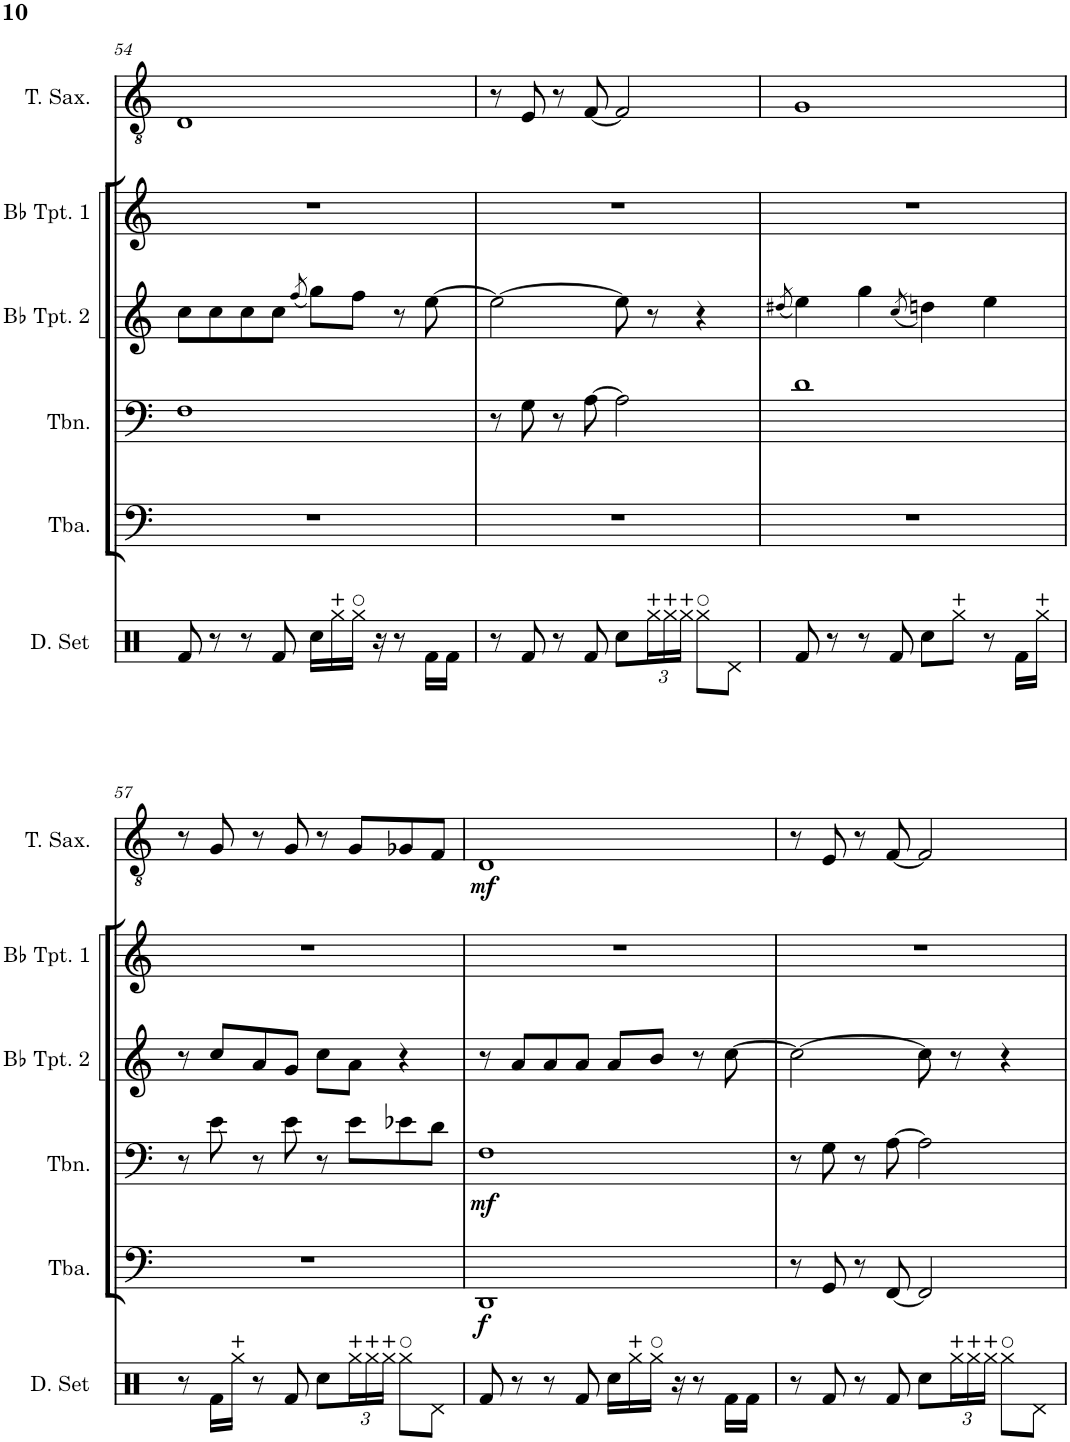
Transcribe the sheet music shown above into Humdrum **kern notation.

**kern	**kern	**dynam	**kern	**dynam	**kern	**kern	**kern	**dynam
*part6	*part5	*part5	*part4	*part4	*part3	*part2	*part1	*part1
*staff6	*staff5	*staff5	*staff4	*staff4	*staff3	*staff2	*staff1	*staff1
*I"Drumset	*I"Tuba	*	*I"Trombone	*	*I"Bb Trumpet 2	*I"Bb Trumpet 1	*I"Tenor Saxophone	*
*I'D. Set	*I'Tba.	*	*I'Tbn.	*	*I'Bb Tpt. 2	*I'Bb Tpt. 1	*I'T. Sax.	*
!!LO:PB:g=z
*clefX	*clefF4	*	*clefF4	*	*clefG2	*clefG2	*clefGv2	*
*	*	*	*	*	*ITrd1c2	*ITrd1c2	*ITrd8c14	*
*k[]	*k[]	*	*k[]	*	*k[]	*k[]	*k[]	*
*M4/4	*M4/4	*	*M4/4	*	*M4/4	*M4/4	*M4/4	*
=54	=54	=54	=54	=54	=54	=54	=54	=54
8Rf/	1r	.	1F	.	8cc\L	1r	1D	.
8r	.	.	.	.	8cc\	.	.	.
8r	.	.	.	.	8cc\	.	.	.
8Rf/	.	.	.	.	8cc\J	.	.	.
.	.	.	.	.	(8qff/	.	.	.
16Rcc\LL	.	.	.	.	8gg\L)	.	.	.
16Rgg\	.	.	.	.	.	.	.	.
16Rgg\JJ	.	.	.	.	8ff\J	.	.	.
16r	.	.	.	.	.	.	.	.
8r	.	.	.	.	8r	.	.	.
16Rf\LL	.	.	.	.	[8ee\	.	.	.
16Rf\JJ	.	.	.	.	.	.	.	.
=55	=55	=55	=55	=55	=55	=55	=55	=55
8r	1r	.	8r	.	2ee\_	1r	8r	.
8Rf/	.	.	8G\	.	.	.	8E/	.
8r	.	.	8r	.	.	.	8r	.
8Rf/	.	.	[8A\	.	.	.	[8F/	.
8Rcc\L	.	.	2A\]	.	8ee\]	.	2F/]	.
*Xbrackettup	*	*	*	*	*	*	*	*
24Rgg\L	.	.	.	.	8r	.	.	.
24Rgg\	.	.	.	.	.	.	.	.
24Rgg\JJ	.	.	.	.	.	.	.	.
8Rgg\L	.	.	.	.	4r	.	.	.
8Rd\J	.	.	.	.	.	.	.	.
=56	=56	=56	=56	=56	=56	=56	=56	=56
.	.	.	.	.	(8qdd#X/	.	.	.
8Rf/	1r	.	1d	.	4ee\)	1r	1G	.
8r	.	.	.	.	.	.	.	.
8r	.	.	.	.	4gg\	.	.	.
8Rf/	.	.	.	.	.	.	.	.
.	.	.	.	.	(8qcc/	.	.	.
8Rcc\L	.	.	.	.	4ddn\)	.	.	.
8Rgg\J	.	.	.	.	.	.	.	.
8r	.	.	.	.	4ee\	.	.	.
16Rf\LL	.	.	.	.	.	.	.	.
16Rgg\JJ	.	.	.	.	.	.	.	.
!!LO:LB:g=z
=57	=57	=57	=57	=57	=57	=57	=57	=57
8r	1r	.	8r	.	8r	1r	8r	.
16Rf\LL	.	.	8e\	.	8cc/L	.	8G/	.
16Rgg\JJ	.	.	.	.	.	.	.	.
8r	.	.	8r	.	8a/	.	8r	.
8Rf/	.	.	8e\	.	8g/J	.	8G/	.
8Rcc\L	.	.	8r	.	8cc\L	.	8r	.
24Rgg\L	.	.	8e\L	.	8a\J	.	8G/L	.
24Rgg\	.	.	.	.	.	.	.	.
24Rgg\JJ	.	.	.	.	.	.	.	.
8Rgg\L	.	.	8e-X\	.	4r	.	8G-X/	.
8Rd\J	.	.	8d\J	.	.	.	8F/J	.
=58	=58	=58	=58	=58	=58	=58	=58	=58
!	!	!LO:DY:b	!	!LO:DY:b	!	!	!	!LO:DY:b
8Rf/	1DD	f	1F	mf	8r	1r	1D	mf
8r	.	.	.	.	8a/L	.	.	.
8r	.	.	.	.	8a/	.	.	.
8Rf/	.	.	.	.	8a/J	.	.	.
16Rcc\LL	.	.	.	.	8a/L	.	.	.
16Rgg\	.	.	.	.	.	.	.	.
16Rgg\JJ	.	.	.	.	8b/J	.	.	.
16r	.	.	.	.	.	.	.	.
8r	.	.	.	.	8r	.	.	.
16Rf\LL	.	.	.	.	[8cc\	.	.	.
16Rf\JJ	.	.	.	.	.	.	.	.
=59	=59	=59	=59	=59	=59	=59	=59	=59
8r	8r	.	8r	.	2cc\_	1r	8r	.
8Rf/	8GG/	.	8G\	.	.	.	8E/	.
8r	8r	.	8r	.	.	.	8r	.
8Rf/	[8FF/	.	[8A\	.	.	.	[8F/	.
8Rcc\L	2FF/]	.	2A\]	.	8cc\]	.	2F/]	.
24Rgg\L	.	.	.	.	8r	.	.	.
24Rgg\	.	.	.	.	.	.	.	.
24Rgg\JJ	.	.	.	.	.	.	.	.
8Rgg\L	.	.	.	.	4r	.	.	.
8Rd\J	.	.	.	.	.	.	.	.
=	=	=	=	=	=	=	=	=
*-	*-	*-	*-	*-	*-	*-	*-	*-
